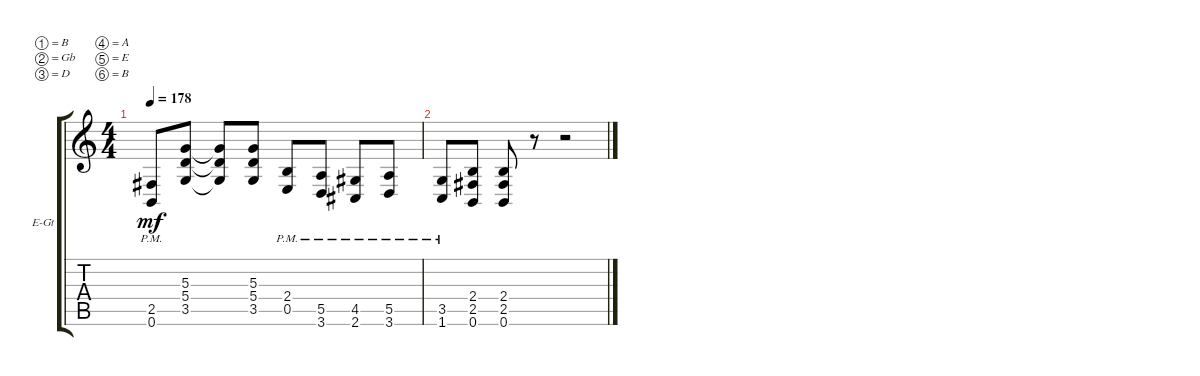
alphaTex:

\bracketExtendMode groupsimilarinstruments
\firstSystemTrackNameOrientation horizontal
\otherSystemsTrackNameOrientation horizontal
\track ("Electric Guitar 2" "E-Gt") {instrument distortionguitar}
\staff {score tabs}
\tuning (B3 Gb3 D3 A2 E2 B1)
\ts (4 4)
\tempo 178
\clef g2
\ks c
(2.5{pm} 0.6{pm}).8{dy mf} (3.5 5.4 5.3).8 (3.5{t} 5.4{t} 5.3{t}).8 (3.5 5.4 5.3).8 (0.5{pm} 2.4{pm}).8 (3.6{pm} 5.5{pm}).8 (2.6{pm} 4.5{pm}).8 (3.6{pm} 5.5{pm}).8 |
(1.6{pm} 3.5{pm}).8 (0.6 2.5 2.4).8 (0.6 2.5 2.4).8 r.8 r.2
